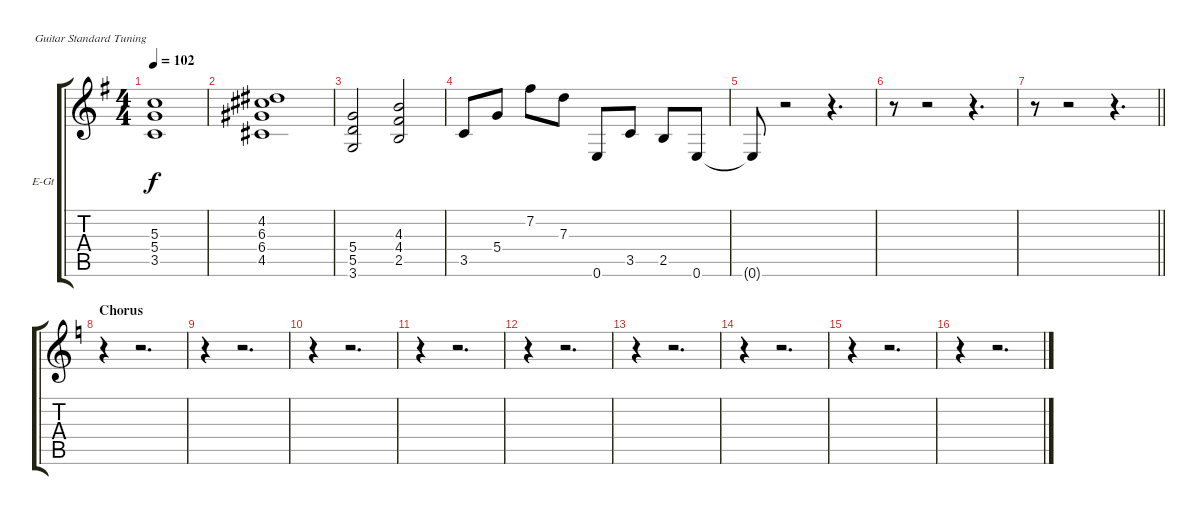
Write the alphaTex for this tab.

\bracketExtendMode groupsimilarinstruments
\firstSystemTrackNameOrientation horizontal
\otherSystemsTrackNameOrientation horizontal
\track ("Guitar 3" "E-Gt") {instrument distortionguitar}
\staff {score tabs}
\tuning (E4 B3 G3 D3 A2 E2)
\ts (4 4)
\tempo 102
\clef g2
\ks g
(5.3 5.4 3.5).1{dy f} |
(4.2 6.3 6.4 4.5).1 |
(5.4 5.5 3.6).2 (4.3 4.4 2.5).2 |
3.5.8 5.4.8 7.2.8 7.3.8 0.6.8 3.5.8 2.5.8 0.6.8 |
0.6{t}.8 r.2 r.4{d} |
r.8 r.2 r.4{d} |
\barLineRight lightlight
r.8 r.2 r.4{d} |
\section ("" "Chorus")
\ks c
r.4 r.2{d} |
r.4 r.2{d} |
r.4 r.2{d} |
r.4 r.2{d} |
r.4 r.2{d} |
r.4 r.2{d} |
r.4 r.2{d} |
r.4 r.2{d} |
r.4 r.2{d}
